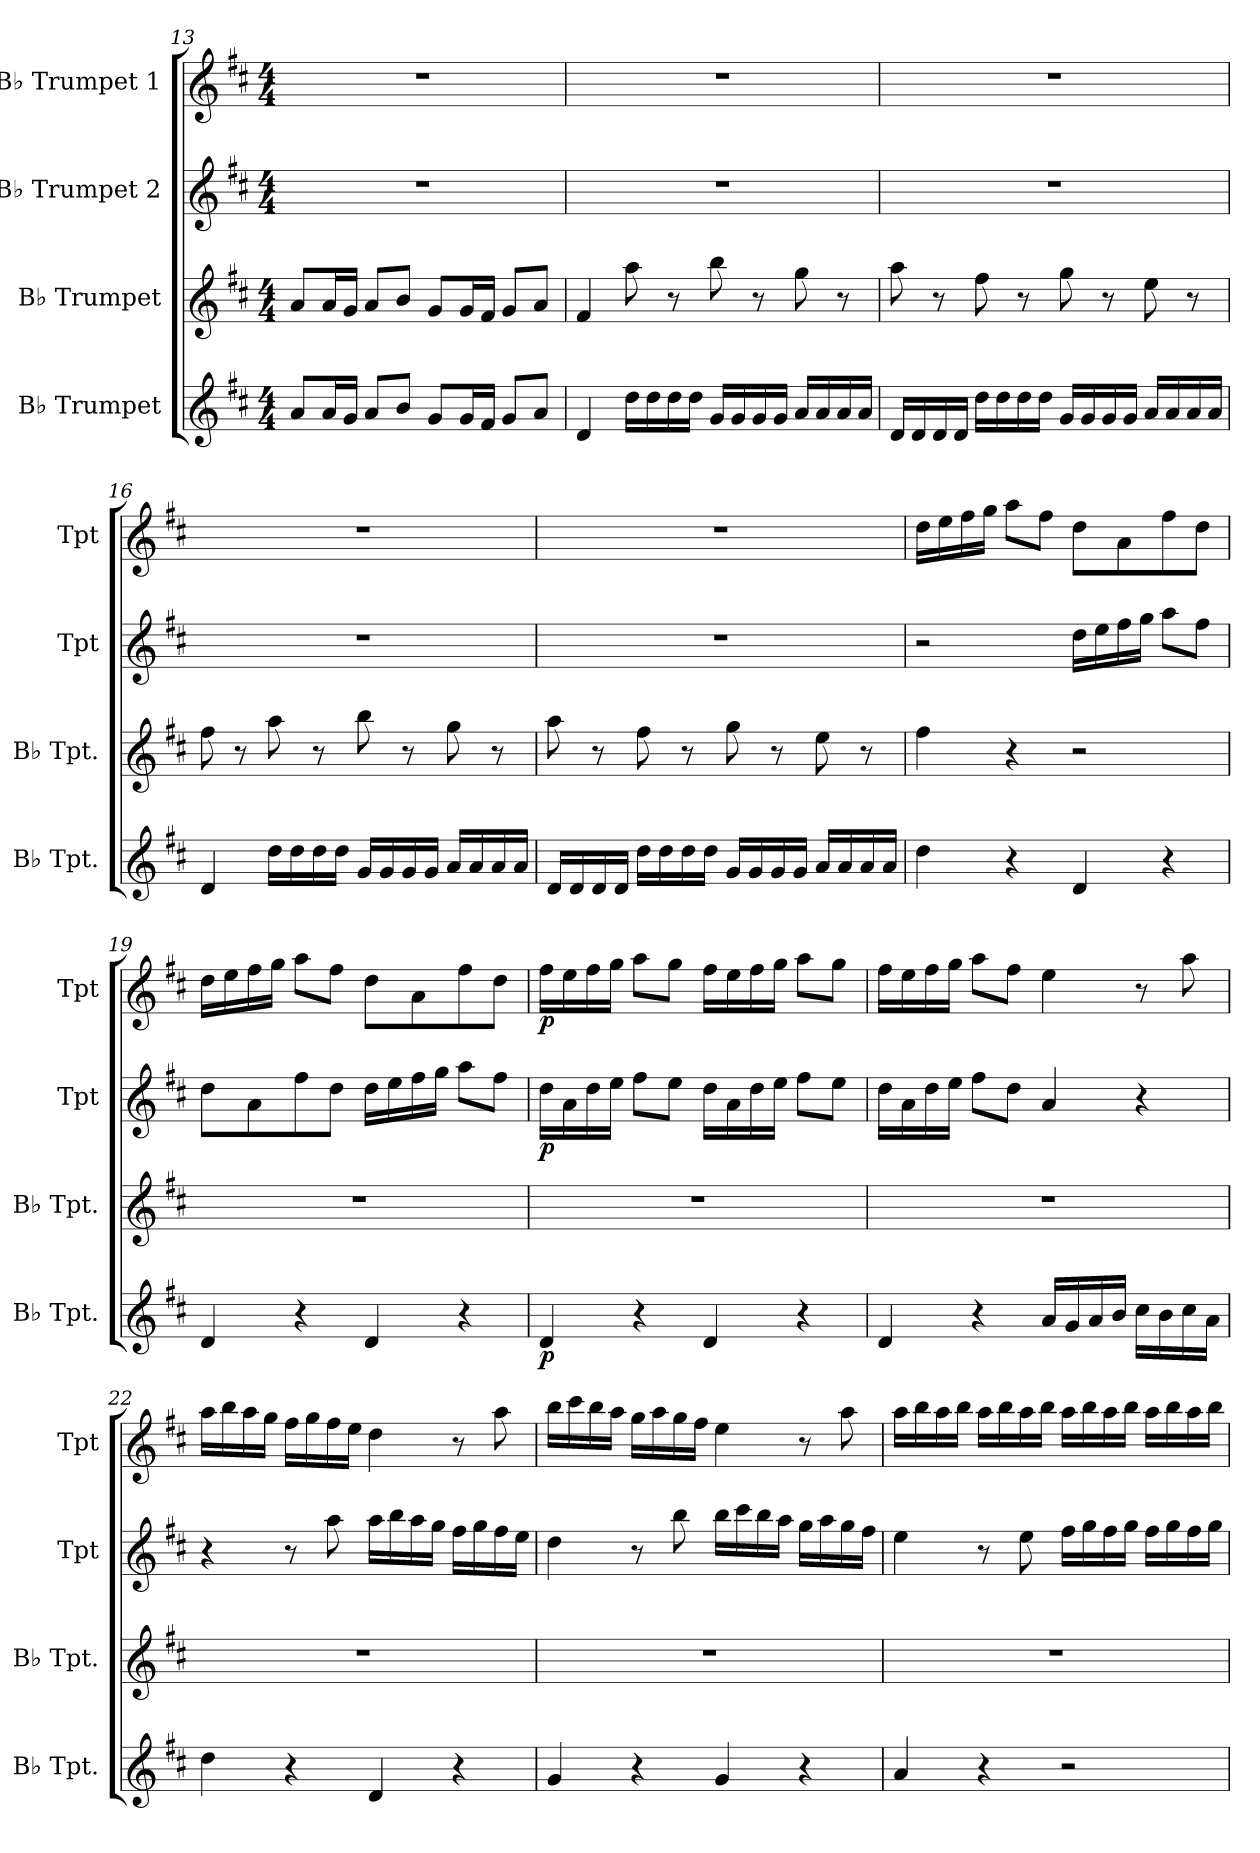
**kern	**dynam	**kern	**kern	**dynam	**kern	**dynam
*part4	*part4	*part3	*part2	*part2	*part1	*part1
*staff4	*staff4	*staff3	*staff2	*staff2	*staff1	*staff1
*I"B♭ Trumpet	*	*I"B♭ Trumpet	*I"B♭ Trumpet 2	*	*I"B♭ Trumpet 1	*
*I'B♭ Tpt.	*	*I'B♭ Tpt.	*I'Tpt	*	*I'Tpt	*
!!LO:LB:g=z
*clefG2	*	*clefG2	*clefG2	*	*clefG2	*
*ITrd1c2	*	*ITrd1c2	*ITrd1c2	*	*ITrd1c2	*
*k[]	*	*k[]	*k[]	*	*k[]	*
*M4/4	*	*M4/4	*M4/4	*	*M4/4	*
=13	=13	=13	=13	=13	=13	=13
8g/L	.	8g/L	1r	.	1r	.
16g/L	.	16g/L	.	.	.	.
16f/JJ	.	16f/JJ	.	.	.	.
8g/L	.	8g/L	.	.	.	.
8a/J	.	8a/J	.	.	.	.
8f/L	.	8f/L	.	.	.	.
16f/L	.	16f/L	.	.	.	.
16e/JJ	.	16e/JJ	.	.	.	.
8f/L	.	8f/L	.	.	.	.
8g/J	.	8g/J	.	.	.	.
=14	=14	=14	=14	=14	=14	=14
4c/	.	4e/	1r	.	1r	.
16cc\LL	.	8gg\	.	.	.	.
16cc\	.	.	.	.	.	.
16cc\	.	8r	.	.	.	.
16cc\JJ	.	.	.	.	.	.
16f/LL	.	8aa\	.	.	.	.
16f/	.	.	.	.	.	.
16f/	.	8r	.	.	.	.
16f/JJ	.	.	.	.	.	.
16g/LL	.	8ff\	.	.	.	.
16g/	.	.	.	.	.	.
16g/	.	8r	.	.	.	.
16g/JJ	.	.	.	.	.	.
=15	=15	=15	=15	=15	=15	=15
16c/LL	.	8gg\	1r	.	1r	.
16c/	.	.	.	.	.	.
16c/	.	8r	.	.	.	.
16c/JJ	.	.	.	.	.	.
16cc\LL	.	8ee\	.	.	.	.
16cc\	.	.	.	.	.	.
16cc\	.	8r	.	.	.	.
16cc\JJ	.	.	.	.	.	.
16f/LL	.	8ff\	.	.	.	.
16f/	.	.	.	.	.	.
16f/	.	8r	.	.	.	.
16f/JJ	.	.	.	.	.	.
16g/LL	.	8dd\	.	.	.	.
16g/	.	.	.	.	.	.
16g/	.	8r	.	.	.	.
16g/JJ	.	.	.	.	.	.
!!LO:PB:g=z
=16	=16	=16	=16	=16	=16	=16
4c/	.	8ee\	1r	.	1r	.
.	.	8r	.	.	.	.
16cc\LL	.	8gg\	.	.	.	.
16cc\	.	.	.	.	.	.
16cc\	.	8r	.	.	.	.
16cc\JJ	.	.	.	.	.	.
16f/LL	.	8aa\	.	.	.	.
16f/	.	.	.	.	.	.
16f/	.	8r	.	.	.	.
16f/JJ	.	.	.	.	.	.
16g/LL	.	8ff\	.	.	.	.
16g/	.	.	.	.	.	.
16g/	.	8r	.	.	.	.
16g/JJ	.	.	.	.	.	.
=17	=17	=17	=17	=17	=17	=17
16c/LL	.	8gg\	1r	.	1r	.
16c/	.	.	.	.	.	.
16c/	.	8r	.	.	.	.
16c/JJ	.	.	.	.	.	.
16cc\LL	.	8ee\	.	.	.	.
16cc\	.	.	.	.	.	.
16cc\	.	8r	.	.	.	.
16cc\JJ	.	.	.	.	.	.
16f/LL	.	8ff\	.	.	.	.
16f/	.	.	.	.	.	.
16f/	.	8r	.	.	.	.
16f/JJ	.	.	.	.	.	.
16g/LL	.	8dd\	.	.	.	.
16g/	.	.	.	.	.	.
16g/	.	8r	.	.	.	.
16g/JJ	.	.	.	.	.	.
=18	=18	=18	=18	=18	=18	=18
4cc\	.	4ee\	2r	.	16cc\LL	.
.	.	.	.	.	16dd\	.
.	.	.	.	.	16ee\	.
.	.	.	.	.	16ff\JJ	.
4r	.	4r	.	.	8gg\L	.
.	.	.	.	.	8ee\J	.
4c/	.	2r	16cc\LL	.	8cc\L	.
.	.	.	16dd\	.	.	.
.	.	.	16ee\	.	8g\	.
.	.	.	16ff\JJ	.	.	.
4r	.	.	8gg\L	.	8ee\	.
.	.	.	8ee\J	.	8cc\J	.
!!LO:LB:g=z
=19	=19	=19	=19	=19	=19	=19
4c/	.	1r	8cc\L	.	16cc\LL	.
.	.	.	.	.	16dd\	.
.	.	.	8g\	.	16ee\	.
.	.	.	.	.	16ff\JJ	.
4r	.	.	8ee\	.	8gg\L	.
.	.	.	8cc\J	.	8ee\J	.
4c/	.	.	16cc\LL	.	8cc\L	.
.	.	.	16dd\	.	.	.
.	.	.	16ee\	.	8g\	.
.	.	.	16ff\JJ	.	.	.
4r	.	.	8gg\L	.	8ee\	.
.	.	.	8ee\J	.	8cc\J	.
=20	=20	=20	=20	=20	=20	=20
!	!LO:DY:b	!	!	!LO:DY:b	!	!LO:DY:b
4c/	p	1r	16cc\LL	p	16ee\LL	p
.	.	.	16g\	.	16dd\	.
.	.	.	16cc\	.	16ee\	.
.	.	.	16dd\JJ	.	16ff\JJ	.
4r	.	.	8ee\L	.	8gg\L	.
.	.	.	8dd\J	.	8ff\J	.
4c/	.	.	16cc\LL	.	16ee\LL	.
.	.	.	16g\	.	16dd\	.
.	.	.	16cc\	.	16ee\	.
.	.	.	16dd\JJ	.	16ff\JJ	.
4r	.	.	8ee\L	.	8gg\L	.
.	.	.	8dd\J	.	8ff\J	.
=21	=21	=21	=21	=21	=21	=21
4c/	.	1r	16cc\LL	.	16ee\LL	.
.	.	.	16g\	.	16dd\	.
.	.	.	16cc\	.	16ee\	.
.	.	.	16dd\JJ	.	16ff\JJ	.
4r	.	.	8ee\L	.	8gg\L	.
.	.	.	8cc\J	.	8ee\J	.
16g/LL	.	.	4g/	.	4dd\	.
16f/	.	.	.	.	.	.
16g/	.	.	.	.	.	.
16a/JJ	.	.	.	.	.	.
16b\LL	.	.	4r	.	8r	.
16a\	.	.	.	.	.	.
16b\	.	.	.	.	8gg\	.
16g\JJ	.	.	.	.	.	.
!!LO:LB:g=z
=22	=22	=22	=22	=22	=22	=22
4cc\	.	1r	4r	.	16gg\LL	.
.	.	.	.	.	16aa\	.
.	.	.	.	.	16gg\	.
.	.	.	.	.	16ff\JJ	.
4r	.	.	8r	.	16ee\LL	.
.	.	.	.	.	16ff\	.
.	.	.	8gg\	.	16ee\	.
.	.	.	.	.	16dd\JJ	.
4c/	.	.	16gg\LL	.	4cc\	.
.	.	.	16aa\	.	.	.
.	.	.	16gg\	.	.	.
.	.	.	16ff\JJ	.	.	.
4r	.	.	16ee\LL	.	8r	.
.	.	.	16ff\	.	.	.
.	.	.	16ee\	.	8gg\	.
.	.	.	16dd\JJ	.	.	.
=23	=23	=23	=23	=23	=23	=23
4f/	.	1r	4cc\	.	16aa\LL	.
.	.	.	.	.	16bb\	.
.	.	.	.	.	16aa\	.
.	.	.	.	.	16gg\JJ	.
4r	.	.	8r	.	16ff\LL	.
.	.	.	.	.	16gg\	.
.	.	.	8aa\	.	16ff\	.
.	.	.	.	.	16ee\JJ	.
4f/	.	.	16aa\LL	.	4dd\	.
.	.	.	16bb\	.	.	.
.	.	.	16aa\	.	.	.
.	.	.	16gg\JJ	.	.	.
4r	.	.	16ff\LL	.	8r	.
.	.	.	16gg\	.	.	.
.	.	.	16ff\	.	8gg\	.
.	.	.	16ee\JJ	.	.	.
!!LO:PB:g=z
=24	=24	=24	=24	=24	=24	=24
4g/	.	1r	4dd\	.	16gg\LL	.
.	.	.	.	.	16aa\	.
.	.	.	.	.	16gg\	.
.	.	.	.	.	16aa\JJ	.
4r	.	.	8r	.	16gg\LL	.
.	.	.	.	.	16aa\	.
.	.	.	8dd\	.	16gg\	.
.	.	.	.	.	16aa\JJ	.
2r	.	.	16ee\LL	.	16gg\LL	.
.	.	.	16ff\	.	16aa\	.
.	.	.	16ee\	.	16gg\	.
.	.	.	16ff\JJ	.	16aa\JJ	.
.	.	.	16ee\LL	.	16gg\LL	.
.	.	.	16ff\	.	16aa\	.
.	.	.	16ee\	.	16gg\	.
.	.	.	16ff\JJ	.	16aa\JJ	.
=	=	=	=	=	=	=
*-	*-	*-	*-	*-	*-	*-
